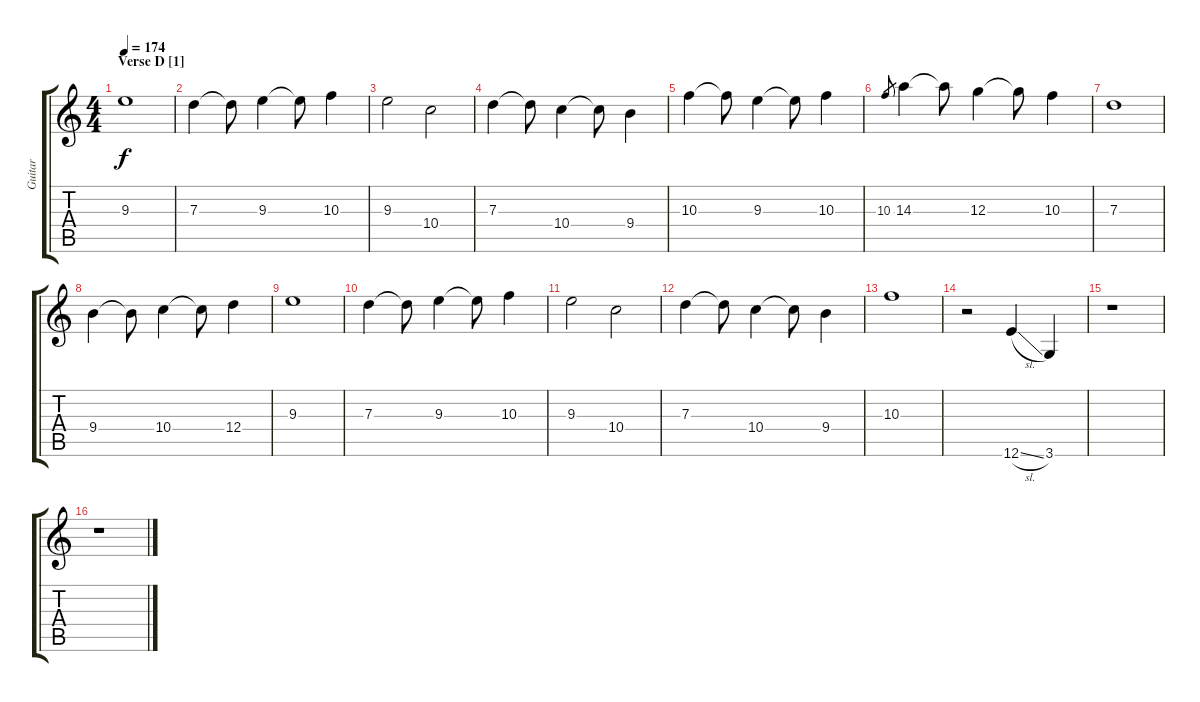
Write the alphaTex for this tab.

\track ("Guitar" "Guitar") {instrument overdrivenguitar}
\staff {score tabs}
\tuning (E4 B3 G3 D3 A2 E2) {hide}
\ts (4 4)
\section ("" "Verse D [1]")
\tempo 174
\clef g2
\ks c
9.3.1{dy f volume 12 balance 8 instrument electricguitarjazz} |
7.3.4 7.3{t}.8 9.3.4 9.3{t}.8 10.3.4 |
9.3.2 10.4.2 |
7.3.4 7.3{t}.8 10.4.4 10.4{t}.8 9.4.4 |
10.3.4 10.3{t}.8 9.3.4 9.3{t}.8 10.3.4 |
10.3.8{gr} 14.3.4 14.3{t}.8 12.3.4 12.3{t}.8 10.3.4 |
7.3.1 |
9.4.4 9.4{t}.8 10.4.4 10.4{t}.8 12.4.4 |
9.3.1 |
7.3.4 7.3{t}.8 9.3.4 9.3{t}.8 10.3.4 |
9.3.2 10.4.2 |
7.3.4 7.3{t}.8 10.4.4 10.4{t}.8 9.4.4 |
10.3.1 |
r.2 12.6{sl}.4{balance 12 instrument overdrivenguitar} 3.6.4 |
r.1 |
r.1
